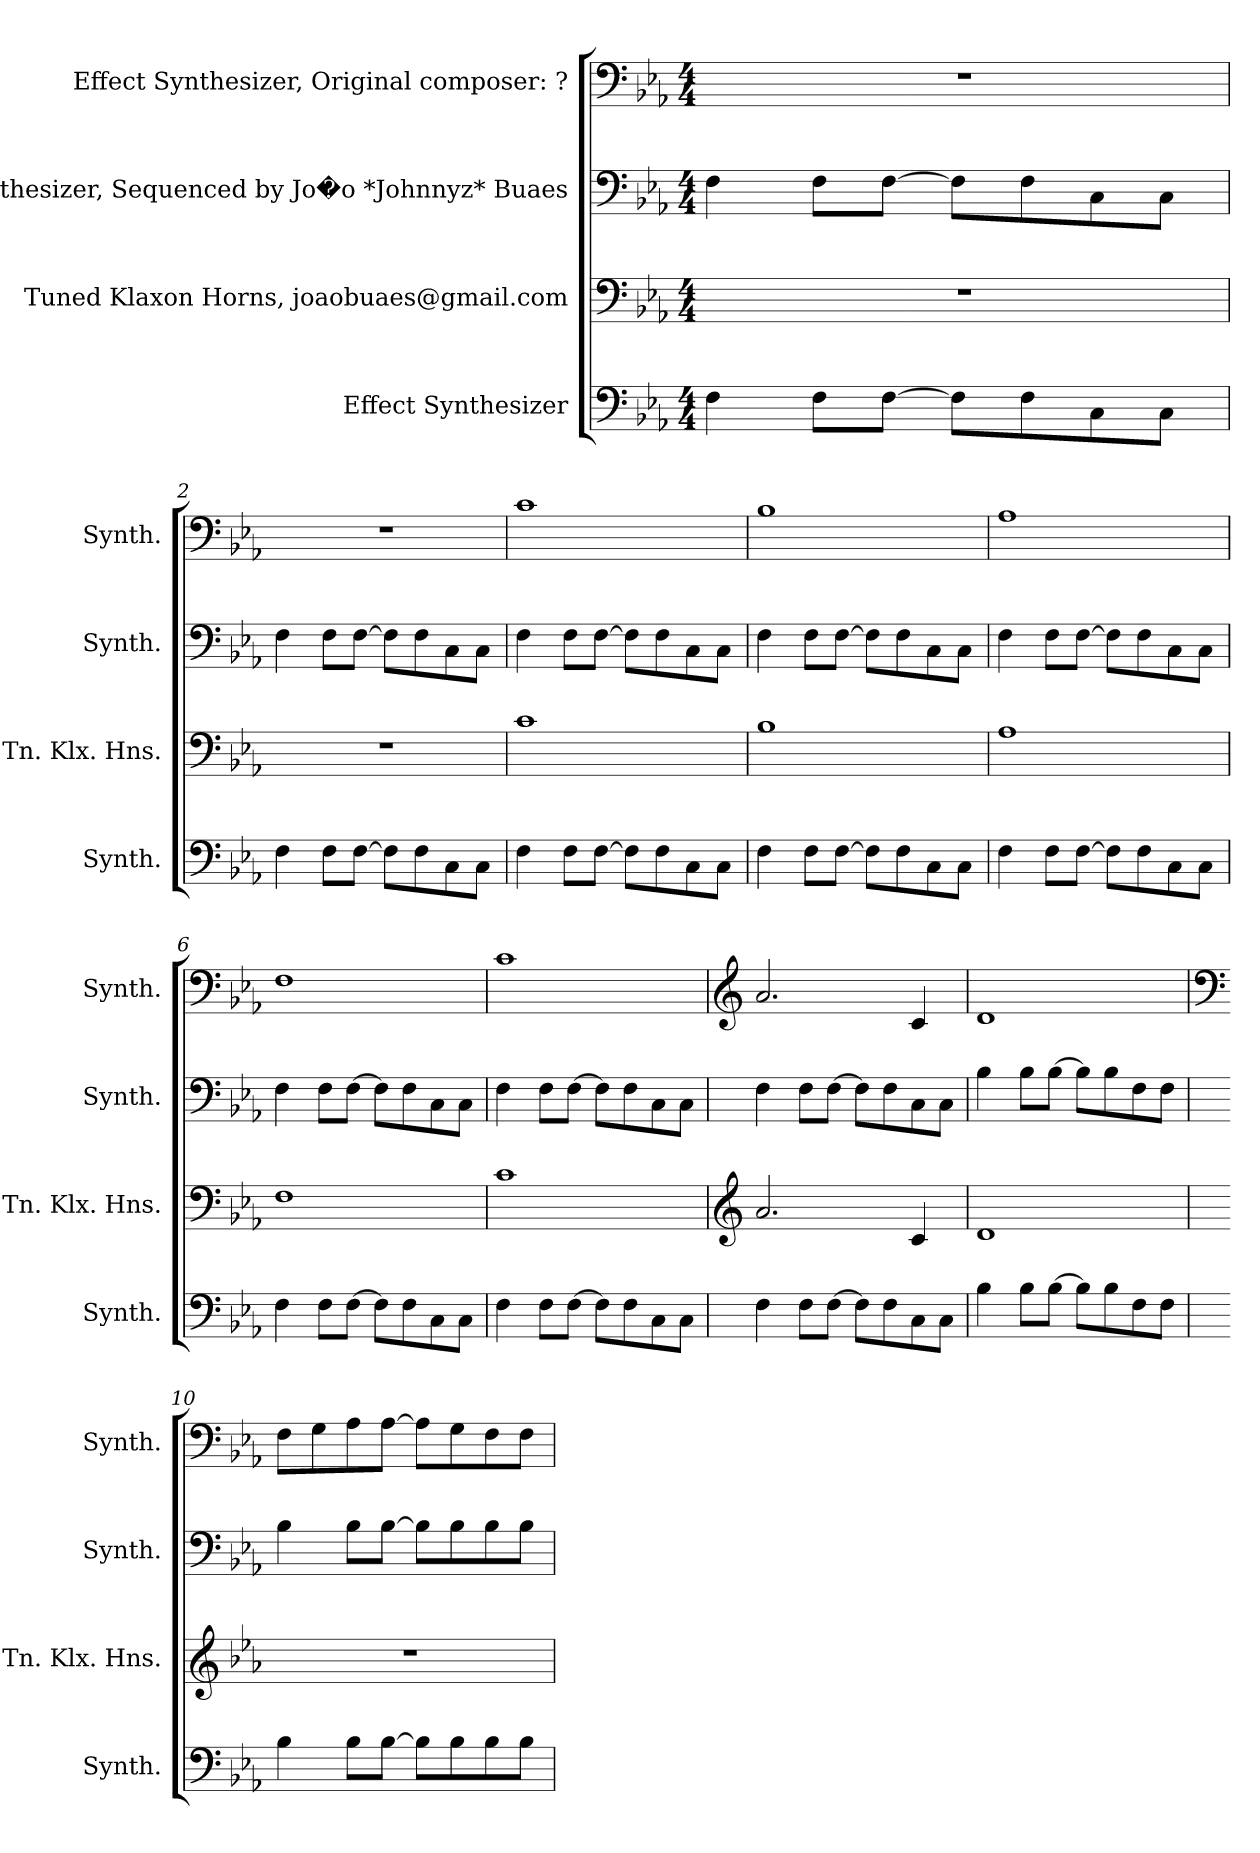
**kern	**kern	**kern	**kern
*part4	*part3	*part2	*part1
*staff4	*staff3	*staff2	*staff1
*I"Effect Synthesizer	*I"Tuned Klaxon Horns, joaobuaes@gmail.com	*I"Saw Synthesizer, Sequenced by Jo�o *Johnnyz* Buaes	*I"Effect Synthesizer, Original composer: ?
*I'Synth.	*I'Tn. Klx. Hns.	*I'Synth.	*I'Synth.
*clefF4	*clefF4	*clefF4	*clefF4
*k[b-e-a-]	*k[b-e-a-]	*k[b-e-a-]	*k[b-e-a-]
*M4/4	*M4/4	*M4/4	*M4/4
*MM150	*MM150	*MM150	*MM150
=1	=1	=1	=1
4F\	1r	4F\	1r
8F\L	.	8F\L	.
[8F\J	.	[8F\J	.
8F\L]	.	8F\L]	.
8F\	.	8F\	.
8C\	.	8C\	.
8C\J	.	8C\J	.
=2	=2	=2	=2
4F\	1r	4F\	1r
8F\L	.	8F\L	.
[8F\J	.	[8F\J	.
8F\L]	.	8F\L]	.
8F\	.	8F\	.
8C\	.	8C\	.
8C\J	.	8C\J	.
!!LO:LB:g=z
=3	=3	=3	=3
4F\	1c	4F\	1c
8F\L	.	8F\L	.
[8F\J	.	[8F\J	.
8F\L]	.	8F\L]	.
8F\	.	8F\	.
8C\	.	8C\	.
8C\J	.	8C\J	.
=4	=4	=4	=4
4F\	1B-	4F\	1B-
8F\L	.	8F\L	.
[8F\J	.	[8F\J	.
8F\L]	.	8F\L]	.
8F\	.	8F\	.
8C\	.	8C\	.
8C\J	.	8C\J	.
=5	=5	=5	=5
4F\	1A-	4F\	1A-
8F\L	.	8F\L	.
[8F\J	.	[8F\J	.
8F\L]	.	8F\L]	.
8F\	.	8F\	.
8C\	.	8C\	.
8C\J	.	8C\J	.
=6	=6	=6	=6
4F\	1F	4F\	1F
8F\L	.	8F\L	.
[8F\J	.	[8F\J	.
8F\L]	.	8F\L]	.
8F\	.	8F\	.
8C\	.	8C\	.
8C\J	.	8C\J	.
=7	=7	=7	=7
4F\	1c	4F\	1c
8F\L	.	8F\L	.
[8F\J	.	[8F\J	.
8F\L]	.	8F\L]	.
8F\	.	8F\	.
8C\	.	8C\	.
8C\J	.	8C\J	.
!!LO:LB:g=z
=8	=8	=8	=8
*	*clefG2	*	*clefG2
4F\	2.a-/	4F\	2.a-/
8F\L	.	8F\L	.
[8F\J	.	[8F\J	.
8F\L]	.	8F\L]	.
8F\	.	8F\	.
8C\	4c/	8C\	4c/
8C\J	.	8C\J	.
=9	=9	=9	=9
4B-\	1d	4B-\	1d
8B-\L	.	8B-\L	.
[8B-\J	.	[8B-\J	.
8B-\L]	.	8B-\L]	.
8B-\	.	8B-\	.
8F\	.	8F\	.
8F\J	.	8F\J	.
=10	=10	=10	=10
*	*	*	*clefF4
4B-\	1r	4B-\	8F\L
.	.	.	8G\
8B-\L	.	8B-\L	8A-\
[8B-\J	.	[8B-\J	[8A-\J
8B-\L]	.	8B-\L]	8A-\L]
8B-\	.	8B-\	8G\
8B-\	.	8B-\	8F\
8B-\J	.	8B-\J	8F\J
=	=	=	=
*-	*-	*-	*-
